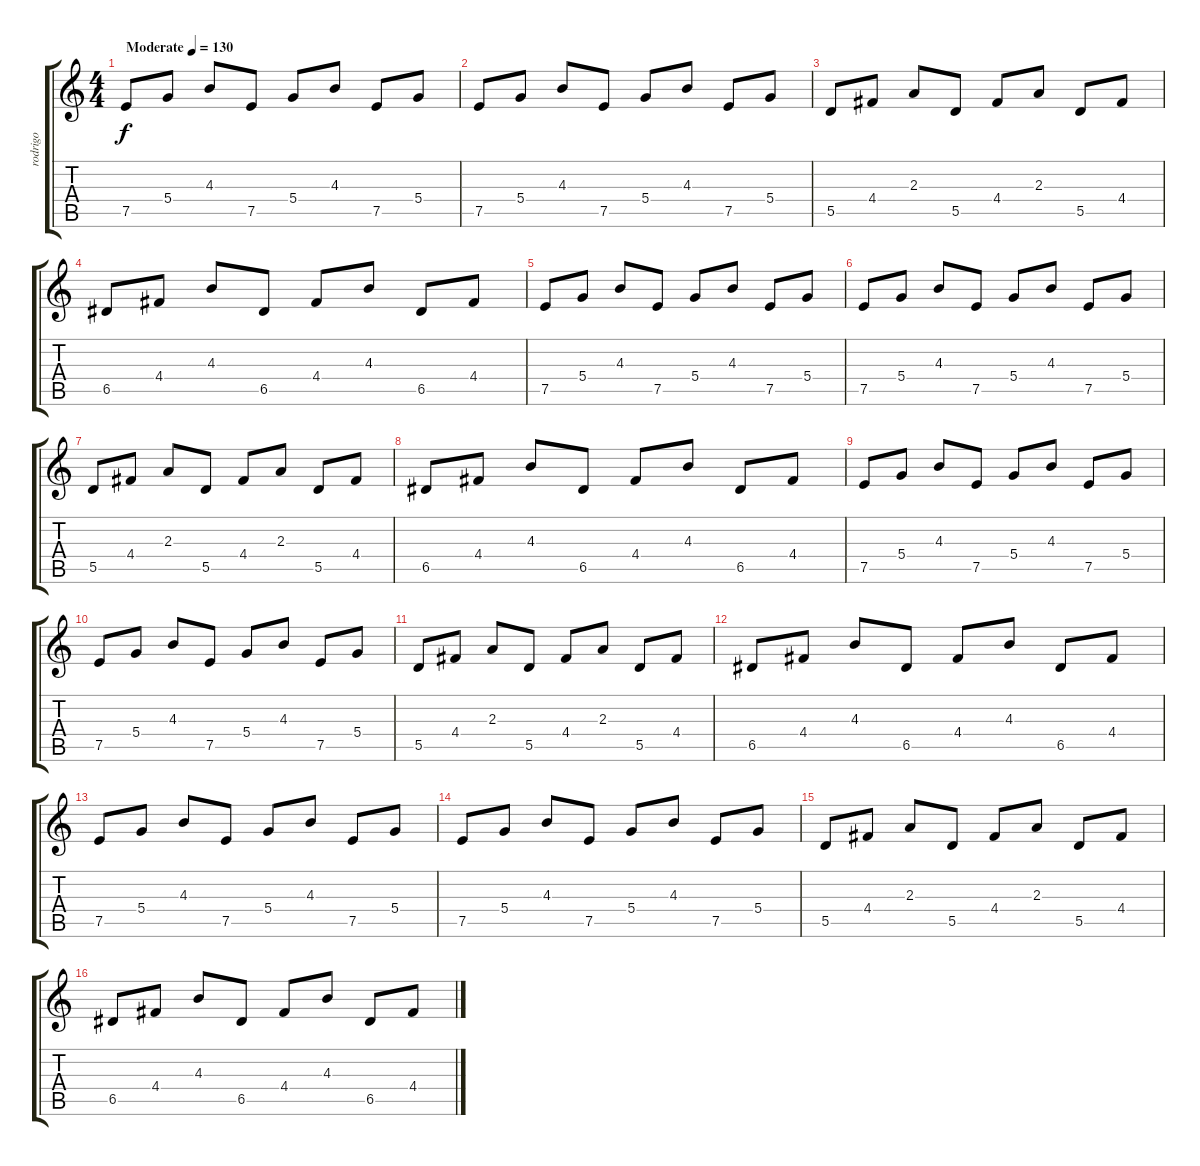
\track ("rodrigo" "rodrigo") {instrument acousticguitarnylon}
\staff {score tabs}
\tuning (E4 B3 G3 D3 A2 E2) {hide}
\ts (4 4)
\tempo (130 "Moderate")
\clef g2
\ks c
7.5.8{dy f instrument acousticguitarnylon} 5.4.8 4.3.8 7.5.8 5.4.8 4.3.8 7.5.8 5.4.8 |
7.5.8 5.4.8 4.3.8 7.5.8 5.4.8 4.3.8 7.5.8 5.4.8 |
5.5.8 4.4.8 2.3.8 5.5.8 4.4.8 2.3.8 5.5.8 4.4.8 |
6.5.8 4.4.8 4.3.8 6.5.8 4.4.8 4.3.8 6.5.8 4.4.8 |
7.5.8 5.4.8 4.3.8 7.5.8 5.4.8 4.3.8 7.5.8 5.4.8 |
7.5.8 5.4.8 4.3.8 7.5.8 5.4.8 4.3.8 7.5.8 5.4.8 |
5.5.8 4.4.8 2.3.8 5.5.8 4.4.8 2.3.8 5.5.8 4.4.8 |
6.5.8 4.4.8 4.3.8 6.5.8 4.4.8 4.3.8 6.5.8 4.4.8 |
7.5.8 5.4.8 4.3.8 7.5.8 5.4.8 4.3.8 7.5.8 5.4.8 |
7.5.8 5.4.8 4.3.8 7.5.8 5.4.8 4.3.8 7.5.8 5.4.8 |
5.5.8 4.4.8 2.3.8 5.5.8 4.4.8 2.3.8 5.5.8 4.4.8 |
6.5.8 4.4.8 4.3.8 6.5.8 4.4.8 4.3.8 6.5.8 4.4.8 |
7.5.8 5.4.8 4.3.8 7.5.8 5.4.8 4.3.8 7.5.8 5.4.8 |
7.5.8 5.4.8 4.3.8 7.5.8 5.4.8 4.3.8 7.5.8 5.4.8 |
5.5.8 4.4.8 2.3.8 5.5.8 4.4.8 2.3.8 5.5.8 4.4.8 |
6.5.8 4.4.8 4.3.8 6.5.8 4.4.8 4.3.8 6.5.8 4.4.8
